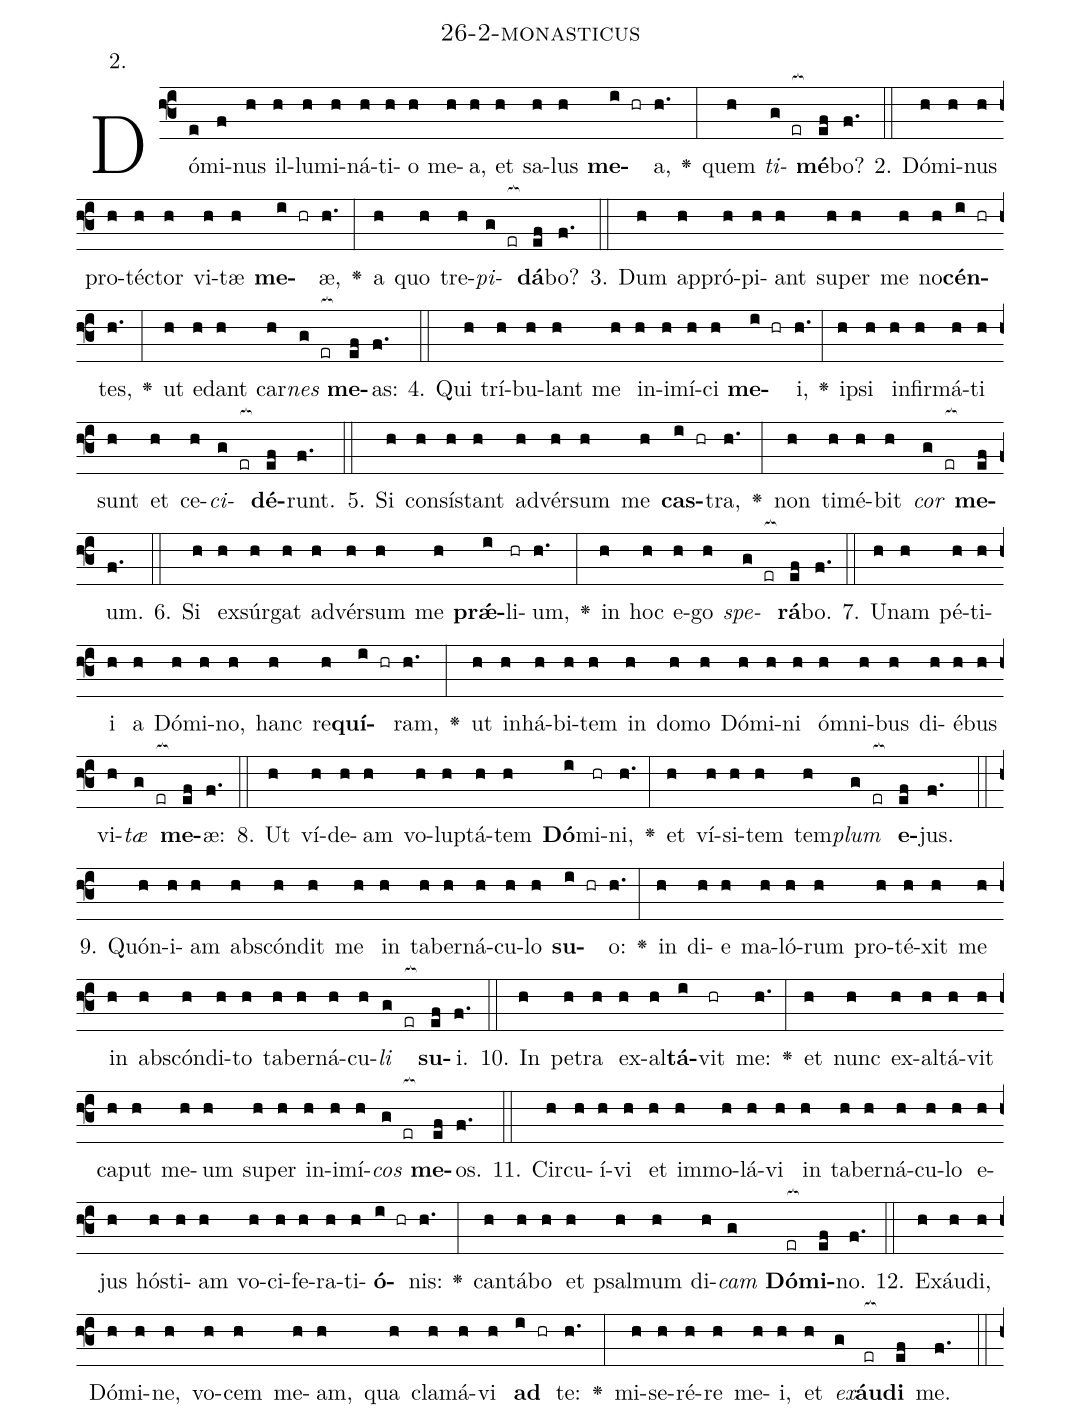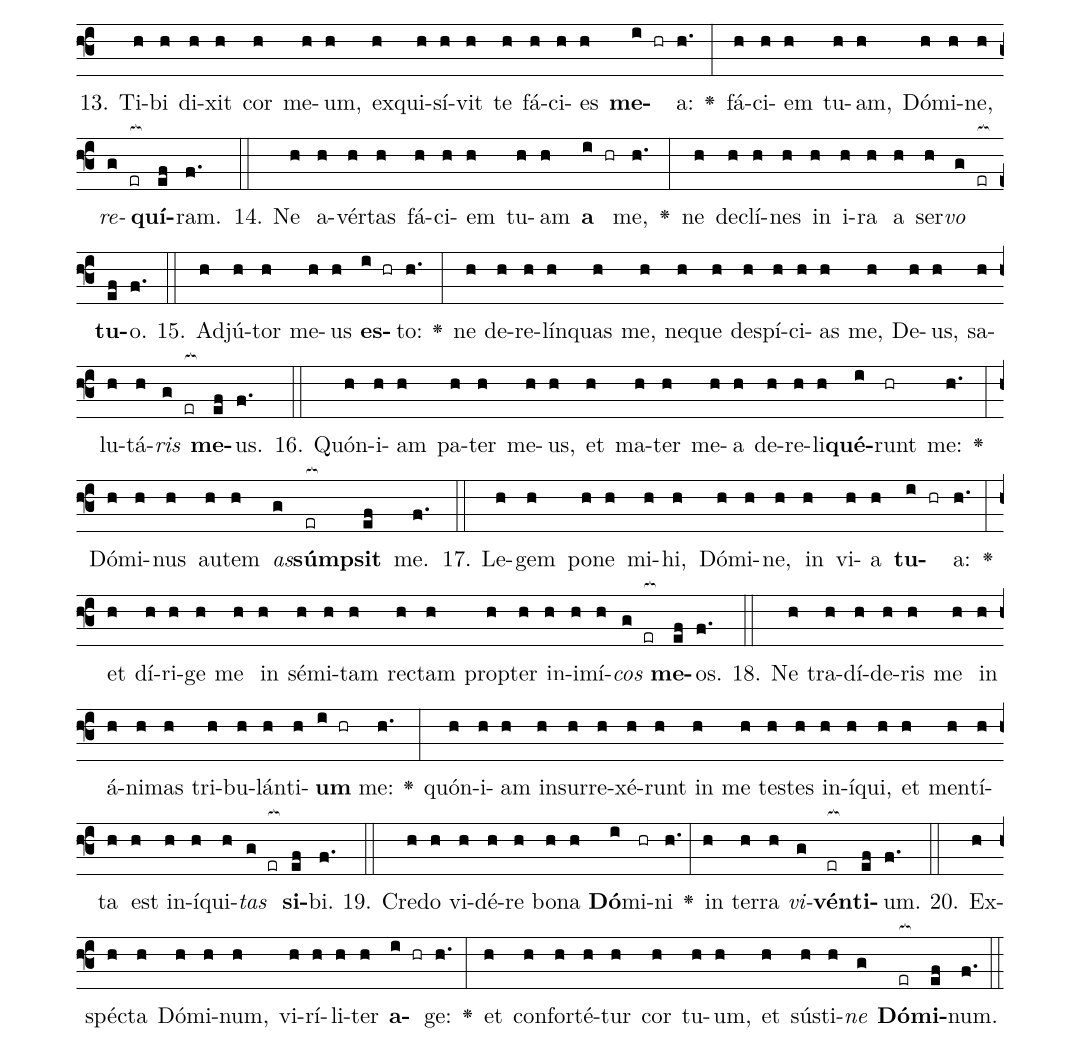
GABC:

name: 26-2-monasticus;
annotation: 2.;
%%
(f3)Dó(e)mi(f)nus(h) il(h)lu(h)mi(h)ná(h)ti(h)o(h) me(h)a,(h) et(h) sa(h)lus(h) <b>me</b>(i hr)a,(h.) <v>\greheightstar</v>(:) quem(h) <i>ti</i>(g er[ocb:1{])<b>mé</b>(ef[ocb:0}])bo?(f.) (::)
2. Dó(h)mi(h)nus(h) pro(h)téc(h)tor(h) vi(h)tæ(h) <b>me</b>(i hr)æ,(h.) <v>\greheightstar</v>(:) a(h) quo(h) tre(h)<i>pi</i>(g er[ocb:1{])<b>dá</b>(ef[ocb:0}])bo?(f.) (::)
3. Dum(h) ap(h)pró(h)pi(h)ant(h) su(h)per(h) me(h) no(h)<b>cén</b>(i hr)tes,(h.) <v>\greheightstar</v>(:) ut(h) e(h)dant(h) car(h)<i>nes</i>(g er[ocb:1{]) <b>me</b>(ef[ocb:0}])as:(f.) (::)
4. Qui(h) trí(h)bu(h)lant(h) me(h) in(h)i(h)mí(h)ci(h) <b>me</b>(i hr)i,(h.) <v>\greheightstar</v>(:) ip(h)si(h) in(h)fir(h)má(h)ti(h) sunt(h) et(h) ce(h)<i>ci</i>(g er[ocb:1{])<b>dé</b>(ef[ocb:0}])runt.(f.) (::)
5. Si(h) con(h)sís(h)tant(h) ad(h)vér(h)sum(h) me(h) <b>cas</b>(i hr)tra,(h.) <v>\greheightstar</v>(:) non(h) ti(h)mé(h)bit(h) <i>cor</i>(g er[ocb:1{]) <b>me</b>(ef[ocb:0}])um.(f.) (::)
6. Si(h) ex(h)súr(h)gat(h) ad(h)vér(h)sum(h) me(h) <b>prǽ</b>(i)li(hr)um,(h.) <v>\greheightstar</v>(:) in(h) hoc(h) e(h)go(h) <i>spe</i>(g er[ocb:1{])<b>rá</b>(ef[ocb:0}])bo.(f.) (::)
7. U(h)nam(h) pé(h)ti(h)i(h) a(h) Dó(h)mi(h)no,(h) hanc(h) re(h)<b>quí</b>(i hr)ram,(h.) <v>\greheightstar</v>(:) ut(h) in(h)há(h)bi(h)tem(h) in(h) do(h)mo(h) Dó(h)mi(h)ni(h) óm(h)ni(h)bus(h) di(h)é(h)bus(h) vi(h)<i>tæ</i>(g er[ocb:1{]) <b>me</b>(ef[ocb:0}])æ:(f.) (::)
8. Ut(h) ví(h)de(h)am(h) vo(h)lup(h)tá(h)tem(h) <b>Dó</b>(i)mi(hr)ni,(h.) <v>\greheightstar</v>(:) et(h) ví(h)si(h)tem(h) tem(h)<i>plum</i>(g er[ocb:1{]) <b>e</b>(ef[ocb:0}])jus.(f.) (::)
9. Quón(h)i(h)am(h) abs(h)cón(h)dit(h) me(h) in(h) ta(h)ber(h)ná(h)cu(h)lo(h) <b>su</b>(i hr)o:(h.) <v>\greheightstar</v>(:) in(h) di(h)e(h) ma(h)ló(h)rum(h) pro(h)té(h)xit(h) me(h) in(h) abs(h)cón(h)di(h)to(h) ta(h)ber(h)ná(h)cu(h)<i>li</i>(g er[ocb:1{]) <b>su</b>(ef[ocb:0}])i.(f.) (::)
10. In(h) pe(h)tra(h) ex(h)al(h)<b>tá</b>(i)vit(hr) me:(h.) <v>\greheightstar</v>(:) et(h) nunc(h) ex(h)al(h)tá(h)vit(h) ca(h)put(h) me(h)um(h) su(h)per(h) in(h)i(h)mí(h)<i>cos</i>(g er[ocb:1{]) <b>me</b>(ef[ocb:0}])os.(f.) (::)
11. Cir(h)cu(h)í(h)vi(h) et(h) im(h)mo(h)lá(h)vi(h) in(h) ta(h)ber(h)ná(h)cu(h)lo(h) e(h)jus(h) hós(h)ti(h)am(h) vo(h)ci(h)fe(h)ra(h)ti(h)<b>ó</b>(i hr)nis:(h.) <v>\greheightstar</v>(:) can(h)tá(h)bo(h) et(h) psal(h)mum(h) di(h)<i>cam</i>(g) <b>Dó</b>(er[ocb:1{])<b>mi</b>(ef[ocb:0}])no.(f.) (::)
12. Ex(h)áu(h)di,(h) Dó(h)mi(h)ne,(h) vo(h)cem(h) me(h)am,(h) qua(h) cla(h)má(h)vi(h) <b>ad</b>(i hr) te:(h.) <v>\greheightstar</v>(:) mi(h)se(h)ré(h)re(h) me(h)i,(h) et(h) <i>ex</i>(g)<b>áu</b>(er[ocb:1{])<b>di</b>(ef[ocb:0}]) me.(f.) (::)
13. Ti(h)bi(h) di(h)xit(h) cor(h) me(h)um,(h) ex(h)qui(h)sí(h)vit(h) te(h) fá(h)ci(h)es(h) <b>me</b>(i hr)a:(h.) <v>\greheightstar</v>(:) fá(h)ci(h)em(h) tu(h)am,(h) Dó(h)mi(h)ne,(h) <i>re</i>(g er[ocb:1{])<b>quí</b>(ef[ocb:0}])ram.(f.) (::)
14. Ne(h) a(h)vér(h)tas(h) fá(h)ci(h)em(h) tu(h)am(h) <b>a</b>(i hr) me,(h.) <v>\greheightstar</v>(:) ne(h) de(h)clí(h)nes(h) in(h) i(h)ra(h) a(h) ser(h)<i>vo</i>(g er[ocb:1{]) <b>tu</b>(ef[ocb:0}])o.(f.) (::)
15. Ad(h)jú(h)tor(h) me(h)us(h) <b>es</b>(i hr)to:(h.) <v>\greheightstar</v>(:) ne(h) de(h)re(h)lín(h)quas(h) me,(h) ne(h)que(h) de(h)spí(h)ci(h)as(h) me,(h) De(h)us,(h) sa(h)lu(h)tá(h)<i>ris</i>(g er[ocb:1{]) <b>me</b>(ef[ocb:0}])us.(f.) (::)
16. Quón(h)i(h)am(h) pa(h)ter(h) me(h)us,(h) et(h) ma(h)ter(h) me(h)a(h) de(h)re(h)li(h)<b>qué</b>(i)runt(hr) me:(h.) <v>\greheightstar</v>(:) Dó(h)mi(h)nus(h) au(h)tem(h) <i>as</i>(g)<b>súmp</b>(er[ocb:1{])<b>sit</b>(ef[ocb:0}]) me.(f.) (::)
17. Le(h)gem(h) po(h)ne(h) mi(h)hi,(h) Dó(h)mi(h)ne,(h) in(h) vi(h)a(h) <b>tu</b>(i hr)a:(h.) <v>\greheightstar</v>(:) et(h) dí(h)ri(h)ge(h) me(h) in(h) sé(h)mi(h)tam(h) rec(h)tam(h) prop(h)ter(h) in(h)i(h)mí(h)<i>cos</i>(g er[ocb:1{]) <b>me</b>(ef[ocb:0}])os.(f.) (::)
18. Ne(h) tra(h)dí(h)de(h)ris(h) me(h) in(h) á(h)ni(h)mas(h) tri(h)bu(h)lán(h)ti(h)<b>um</b>(i hr) me:(h.) <v>\greheightstar</v>(:) quón(h)i(h)am(h) in(h)sur(h)re(h)xé(h)runt(h) in(h) me(h) tes(h)tes(h) in(h)í(h)qui,(h) et(h) men(h)tí(h)ta(h) est(h) in(h)í(h)qui(h)<i>tas</i>(g er[ocb:1{]) <b>si</b>(ef[ocb:0}])bi.(f.) (::)
19. Cre(h)do(h) vi(h)dé(h)re(h) bo(h)na(h) <b>Dó</b>(i)mi(hr)ni(h.) <v>\greheightstar</v>(:) in(h) ter(h)ra(h) <i>vi</i>(g)<b>vén</b>(er[ocb:1{])<b>ti</b>(ef[ocb:0}])um.(f.) (::)
20. Ex(h)spéc(h)ta(h) Dó(h)mi(h)num,(h) vi(h)rí(h)li(h)ter(h) <b>a</b>(i hr)ge:(h.) <v>\greheightstar</v>(:) et(h) con(h)for(h)té(h)tur(h) cor(h) tu(h)um,(h) et(h) sús(h)ti(h)<i>ne</i>(g) <b>Dó</b>(er[ocb:1{])<b>mi</b>(ef[ocb:0}])num.(f.) (::)
